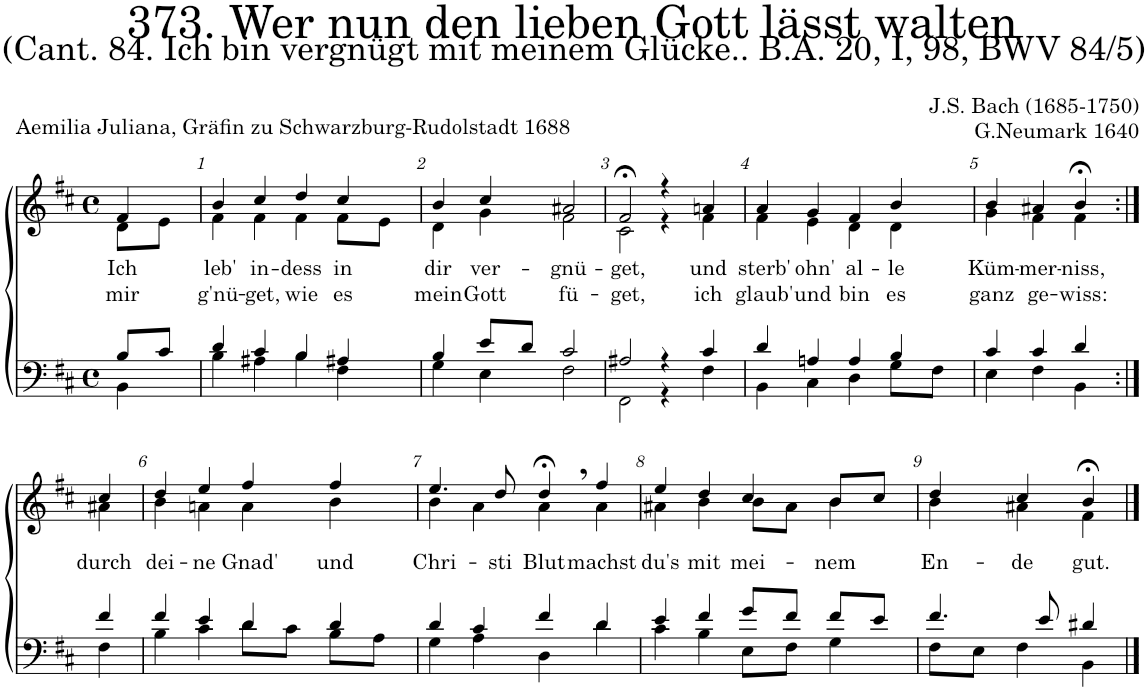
**kern	**kern	**text	**text
*part2	*part1	*part1	*part1
*staff2	*staff1	*staff1	*staff1
*I"Tenor/Bass	*I"Soprano/Alto	*	*
*clefF4	*clefG2	*	*
*k[f#c#]	*k[f#c#]	*	*
*M4/4	*M4/4	*	*
*met(c)	*met(c)	*	*
=	=	=	=
*^	*	*	*
!	!	!	!LO:LY:b	!LO:LY:b
*	*	*^	*	*
8B/L	4BB\	4f#/	8d\L	Ich	mir
8c#/J	.	.	8e\J	.	.
=1	=1	=1	=1	=1	=1
!	!	!	!	!LO:LY:b	!LO:LY:b
4d/	4B\	4b/	4f#\	leb'	g'nü-
!	!	!	!	!LO:LY:b	!LO:LY:b
4c#/	4A#X\	4cc#/	4f#\	in-	-get,
!	!	!	!	!LO:LY:b	!LO:LY:b
4B/	4B\	4dd/	4f#\	-dess	wie
!	!	!	!	!LO:LY:b	!LO:LY:b
4A#X/	4F#\	4cc#/	8f#\L	in	es
.	.	.	8e\J	.	.
=2	=2	=2	=2	=2	=2
!	!	!	!	!LO:LY:b	!LO:LY:b
4B/	4G\	4b/	4d\	dir	mein
!	!	!	!	!LO:LY:b	!LO:LY:b
8e/L	4E\	4cc#/	4g\	ver-	Gott
8d/J	.	.	.	.	.
!	!	!	!	!LO:LY:b	!LO:LY:b
2c#/	2F#\	2a#X/	2f#\	-gnü-	fü-
=3	=3	=3	=3	=3	=3
!	!	!	!	!LO:LY:b	!LO:LY:b
2A#X/	2FF#\	2f#;</	2c#\	-get,	-get,
4r	4r	4r	4r	.	.
!	!	!	!	!LO:LY:b	!LO:LY:b
4c#/	4F#\	4an/	4f#\	und	ich
=4	=4	=4	=4	=4	=4
!	!	!	!	!LO:LY:b	!LO:LY:b
4d/	4BB\	4a/	4f#\	sterb'	glaub'
!	!	!	!	!LO:LY:b	!LO:LY:b
4An/	4C#\	4g/	4e\	ohn'	und
!	!	!	!	!LO:LY:b	!LO:LY:b
4A/	4D\	4f#/	4d\	al-	bin
!	!	!	!	!LO:LY:b	!LO:LY:b
4B/	8G\L	4b/	4d\	-le	es
.	8F#\J	.	.	.	.
=5	=5	=5	=5	=5	=5
!	!	!	!	!LO:LY:b	!LO:LY:b
4c#/	4E\	4b/	4g\	Küm-	ganz
!	!	!	!	!LO:LY:b	!LO:LY:b
4c#/	4F#\	4a#X/	4f#\	-mer-	ge-
!	!	!	!	!LO:LY:b	!LO:LY:b
4d/	4BB\	4b;<,/	4f#\	-niss,	-wiss:
!!LO:LB:g=z	!!
=5X1:|!	=5X1:|!	=5X1:|!	=5X1:|!	=5X1:|!	=5X1:|!
!	!	!	!	!LO:LY:b	!
4f#/	4F#\	4cc#/	4a#X\	durch	.
=6	=6	=6	=6	=6	=6
!	!	!	!	!LO:LY:b	!
4f#/	4B\	4dd/	4b\	dei-	.
!	!	!	!	!LO:LY:b	!
4e/	4c#\	4ee/	4an\	-ne	.
!	!	!	!	!LO:LY:b	!
4d/	8d\L	4ff#/	4a\	Gnad'	.
.	8c#\J	.	.	.	.
!	!	!	!	!LO:LY:b	!
4d/	8B\L	4ff#/	4b\	und	.
.	8A\J	.	.	.	.
=7	=7	=7	=7	=7	=7
!	!	!	!	!LO:LY:b	!
4d/	4G\	4.ee/	4b\	Chri-	.
4c#/	4A\	.	4a\	.	.
!	!	!	!	!LO:LY:b	!
.	.	8dd/	.	sti	.
!	!	!	!	!LO:LY:b	!
4f#/	4D\	4dd;<,/	4a\	Blut	.
!	!	!	!	!LO:LY:b	!
4d/	4d\	4ff#/	4a\	machst	.
=8	=8	=8	=8	=8	=8
!	!	!	!	!LO:LY:b	!
4e/	4c#\	4ee/	4a#X\	du's	.
!	!	!	!	!LO:LY:b	!
4f#/	4B\	4dd/	4b\	mit	.
!	!	!	!	!LO:LY:b	!
8g/L	8E\L	4cc#/	8b\L	mei-	.
8f#/J	8F#\J	.	8a#\J	.	.
!	!	!	!	!LO:LY:b	!
8f#/L	4G\	8b/L	4b\	-nem	.
8e/J	.	8cc#/J	.	.	.
=9	=9	=9	=9	=9	=9
!	!	!	!	!LO:LY:b	!
4.f#/	8F#\L	4dd/	4b\	En-	.
.	8E\J	.	.	.	.
!	!	!	!	!LO:LY:b	!
.	4F#\	4cc#/	4a#X\	-de	.
8e/	.	.	.	.	.
!	!	!	!	!LO:LY:b	!
4d#X/	4BB\	4b;</	4f#\	gut.	.
*v	*v	*	*	*	*
*	*v	*v	*	*
==	==	==	==
*-	*-	*-	*-
